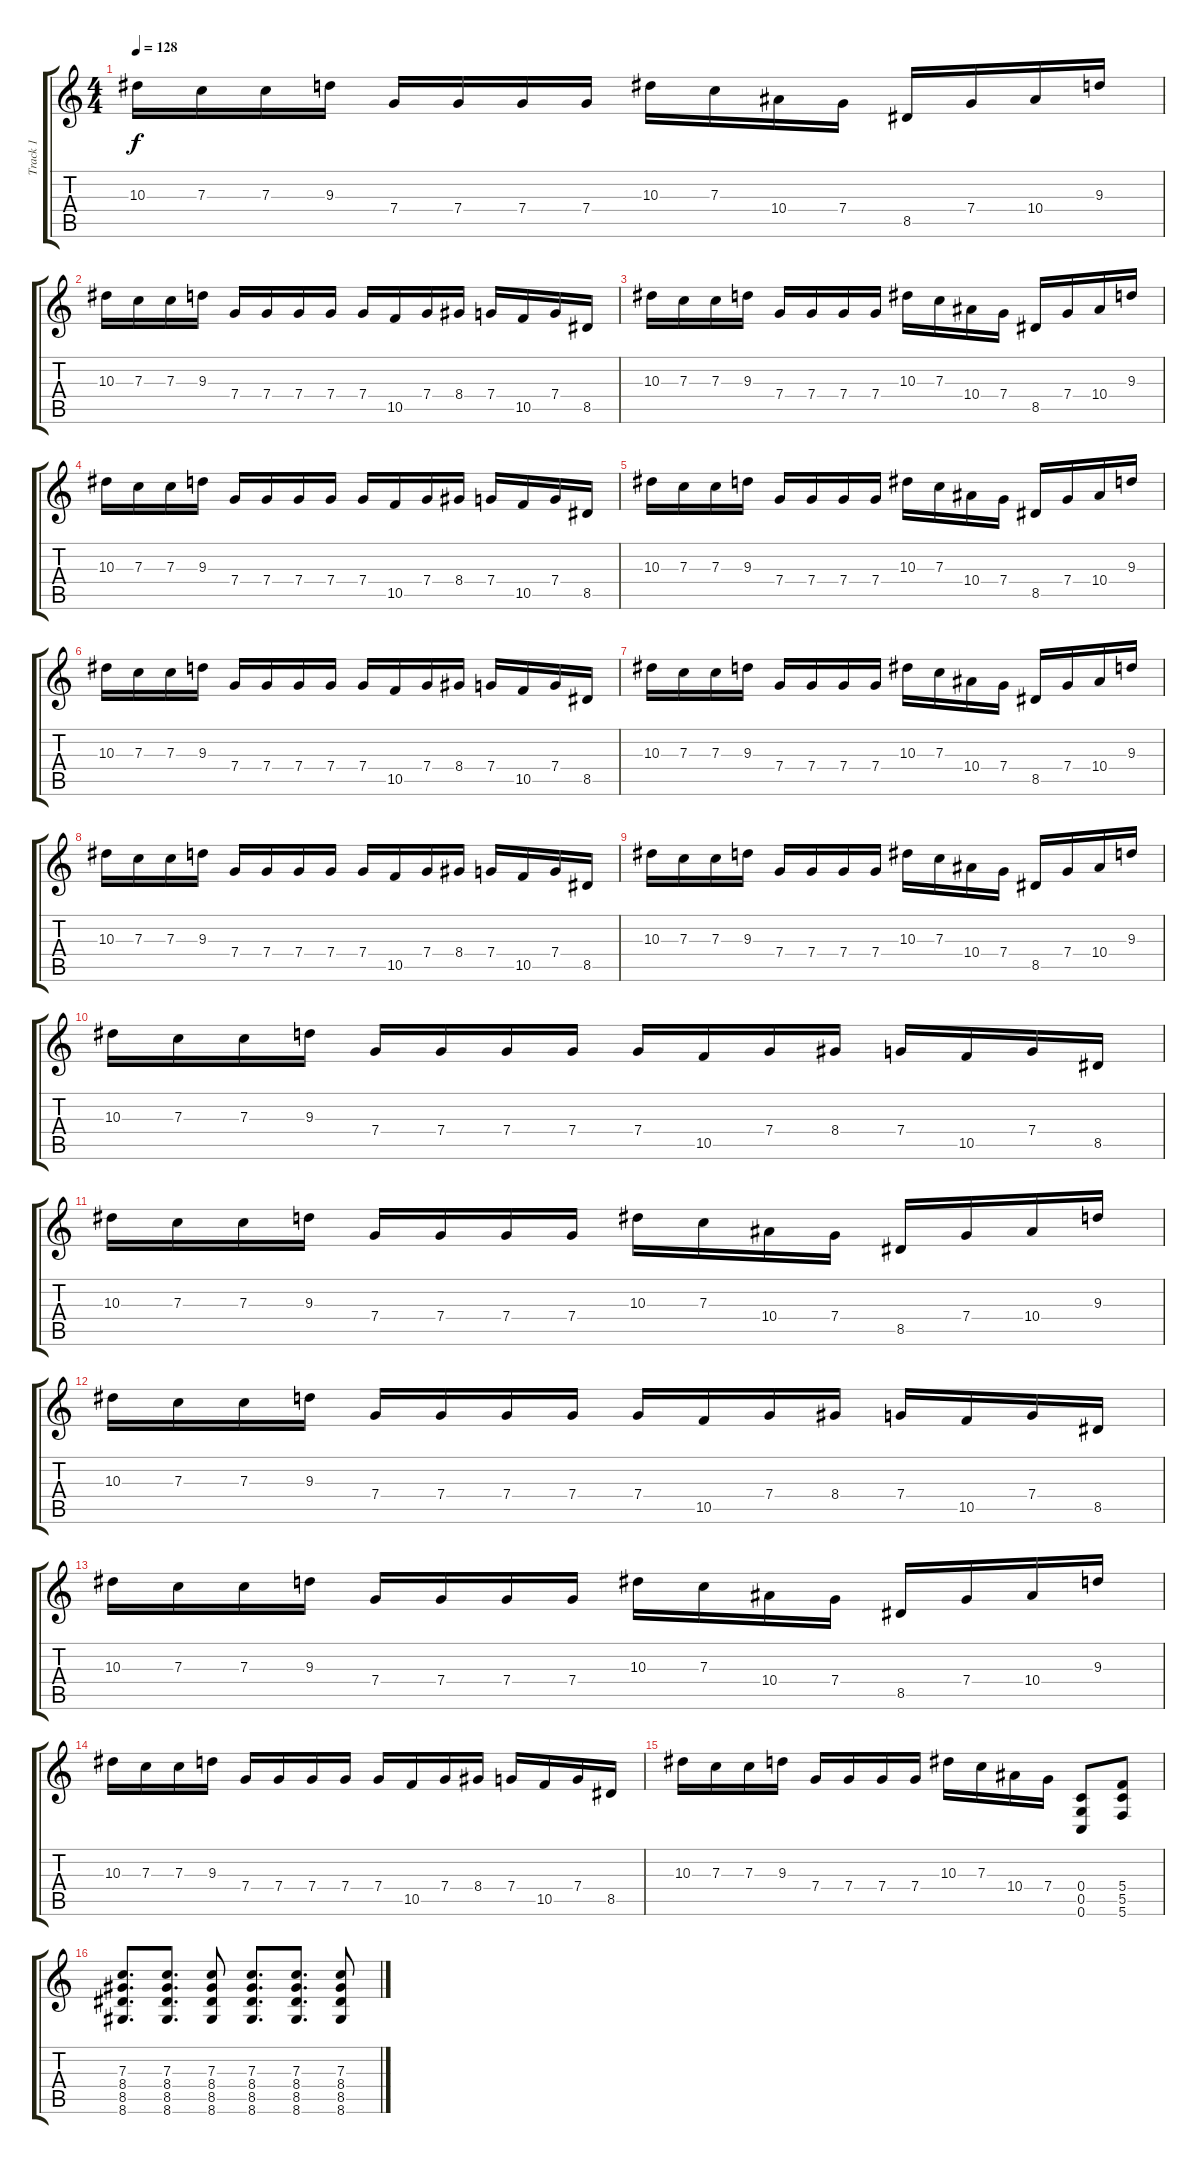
\track ("Track 1" "Track 1") {instrument distortionguitar}
\staff {score tabs}
\tuning (D4 A3 F3 C3 G2 C2) {hide}
\ts (4 4)
\tempo 128
\clef g2
\ks c
10.3.16{dy f} 7.3.16 7.3.16 9.3.16 7.4.16 7.4.16 7.4.16 7.4.16 10.3.16 7.3.16 10.4.16 7.4.16 8.5.16 7.4.16 10.4.16 9.3.16 |
10.3.16 7.3.16 7.3.16 9.3.16 7.4.16 7.4.16 7.4.16 7.4.16 7.4.16 10.5.16 7.4.16 8.4.16 7.4.16 10.5.16 7.4.16 8.5.16 |
10.3.16 7.3.16 7.3.16 9.3.16 7.4.16 7.4.16 7.4.16 7.4.16 10.3.16 7.3.16 10.4.16 7.4.16 8.5.16 7.4.16 10.4.16 9.3.16 |
10.3.16 7.3.16 7.3.16 9.3.16 7.4.16 7.4.16 7.4.16 7.4.16 7.4.16 10.5.16 7.4.16 8.4.16 7.4.16 10.5.16 7.4.16 8.5.16 |
10.3.16 7.3.16 7.3.16 9.3.16 7.4.16 7.4.16 7.4.16 7.4.16 10.3.16 7.3.16 10.4.16 7.4.16 8.5.16 7.4.16 10.4.16 9.3.16 |
10.3.16 7.3.16 7.3.16 9.3.16 7.4.16 7.4.16 7.4.16 7.4.16 7.4.16 10.5.16 7.4.16 8.4.16 7.4.16 10.5.16 7.4.16 8.5.16 |
10.3.16 7.3.16 7.3.16 9.3.16 7.4.16 7.4.16 7.4.16 7.4.16 10.3.16 7.3.16 10.4.16 7.4.16 8.5.16 7.4.16 10.4.16 9.3.16 |
10.3.16 7.3.16 7.3.16 9.3.16 7.4.16 7.4.16 7.4.16 7.4.16 7.4.16 10.5.16 7.4.16 8.4.16 7.4.16 10.5.16 7.4.16 8.5.16 |
10.3.16 7.3.16 7.3.16 9.3.16 7.4.16 7.4.16 7.4.16 7.4.16 10.3.16 7.3.16 10.4.16 7.4.16 8.5.16 7.4.16 10.4.16 9.3.16 |
10.3.16 7.3.16 7.3.16 9.3.16 7.4.16 7.4.16 7.4.16 7.4.16 7.4.16 10.5.16 7.4.16 8.4.16 7.4.16 10.5.16 7.4.16 8.5.16 |
10.3.16 7.3.16 7.3.16 9.3.16 7.4.16 7.4.16 7.4.16 7.4.16 10.3.16 7.3.16 10.4.16 7.4.16 8.5.16 7.4.16 10.4.16 9.3.16 |
10.3.16 7.3.16 7.3.16 9.3.16 7.4.16 7.4.16 7.4.16 7.4.16 7.4.16 10.5.16 7.4.16 8.4.16 7.4.16 10.5.16 7.4.16 8.5.16 |
10.3.16 7.3.16 7.3.16 9.3.16 7.4.16 7.4.16 7.4.16 7.4.16 10.3.16 7.3.16 10.4.16 7.4.16 8.5.16 7.4.16 10.4.16 9.3.16 |
10.3.16 7.3.16 7.3.16 9.3.16 7.4.16 7.4.16 7.4.16 7.4.16 7.4.16 10.5.16 7.4.16 8.4.16 7.4.16 10.5.16 7.4.16 8.5.16 |
10.3.16 7.3.16 7.3.16 9.3.16 7.4.16 7.4.16 7.4.16 7.4.16 10.3.16 7.3.16 10.4.16 7.4.16 (0.4 0.5 0.6).8 (5.4 5.5 5.6).8 |
(7.3 8.4 8.5 8.6).8{d} (7.3 8.4 8.5 8.6).8{d} (7.3 8.4 8.5 8.6).8 (7.3 8.4 8.5 8.6).8{d} (7.3 8.4 8.5 8.6).8{d} (7.3 8.4 8.5 8.6).8
